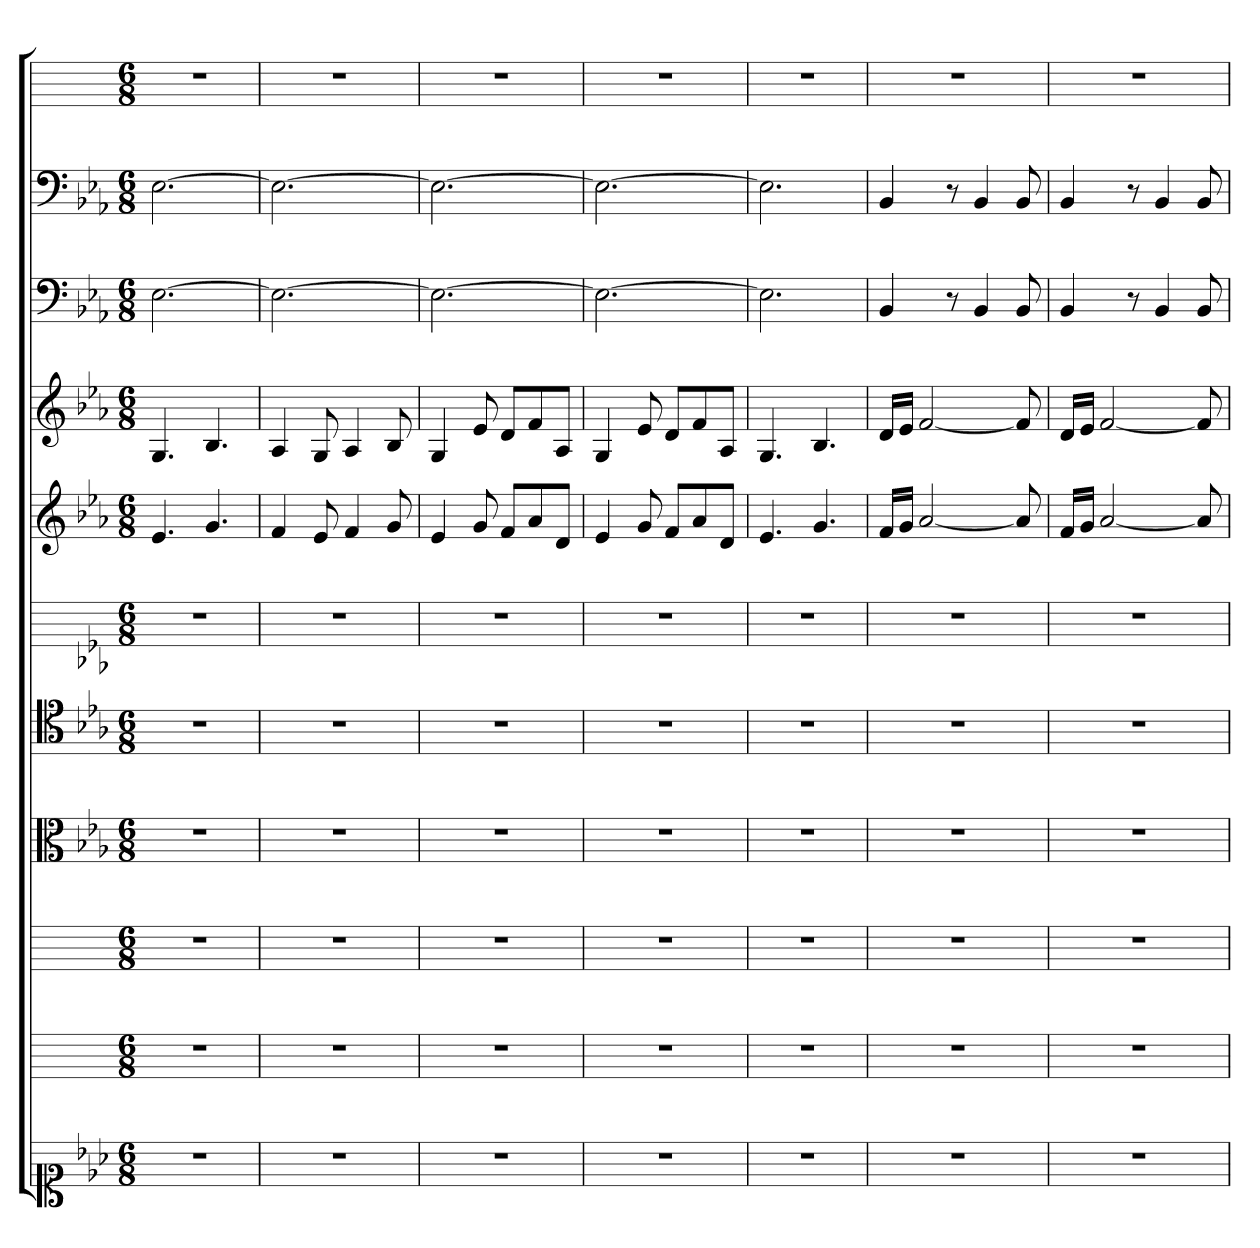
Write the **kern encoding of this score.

**kern	**kern	**kern	**kern	**kern	**kern	**kern	**kern	**kern	**kern	**kern
*part11	*part10	*part9	*part8	*part7	*part6	*part5	*part4	*part3	*part2	*part1
*staff11	*staff10	*staff9	*staff8	*staff7	*staff6	*staff5	*staff4	*staff3	*staff2	*staff1
*clefC1	*	*	*clefC3	*clefC4	*	*	*	*	*	*
*k[b-e-a-]	*k[]	*k[]	*k[b-e-a-]	*k[b-e-a-]	*k[b-e-a-]	*k[b-e-a-]	*k[b-e-a-]	*k[b-e-a-]	*k[b-e-a-]	*k[]
*M6/8	*M6/8	*M6/8	*M6/8	*M6/8	*M6/8	*M6/8	*M6/8	*M6/8	*M6/8	*M6/8
=1	=1	=1	=1	=1	=1	=1	=1	=1	=1	=1
2.r	2.r	2.r	2.r	2.r	2.r	4.e-	4.G	[2.E-	[2.E-	2.r
.	.	.	.	.	.	4.g	4.B-	.	.	.
=2	=2	=2	=2	=2	=2	=2	=2	=2	=2	=2
2.r	2.r	2.r	2.r	2.r	2.r	4f	4A-	2.E-_	2.E-_	2.r
.	.	.	.	.	.	8e-	8G	.	.	.
.	.	.	.	.	.	4f	4A-	.	.	.
.	.	.	.	.	.	8g	8B-	.	.	.
=3	=3	=3	=3	=3	=3	=3	=3	=3	=3	=3
2.r	2.r	2.r	2.r	2.r	2.r	4e-	4G	2.E-_	2.E-_	2.r
.	.	.	.	.	.	8g	8e-	.	.	.
.	.	.	.	.	.	8fL	8dL	.	.	.
.	.	.	.	.	.	8a-	8f	.	.	.
.	.	.	.	.	.	8dJ	8A-J	.	.	.
=4	=4	=4	=4	=4	=4	=4	=4	=4	=4	=4
2.r	2.r	2.r	2.r	2.r	2.r	4e-	4G	2.E-_	2.E-_	2.r
.	.	.	.	.	.	8g	8e-	.	.	.
.	.	.	.	.	.	8fL	8dL	.	.	.
.	.	.	.	.	.	8a-	8f	.	.	.
.	.	.	.	.	.	8dJ	8A-J	.	.	.
=5	=5	=5	=5	=5	=5	=5	=5	=5	=5	=5
2.r	2.r	2.r	2.r	2.r	2.r	4.e-	4.G	2.E-]	2.E-]	2.r
.	.	.	.	.	.	4.g	4.B-	.	.	.
=6	=6	=6	=6	=6	=6	=6	=6	=6	=6	=6
2.r	2.r	2.r	2.r	2.r	2.r	16fLL	16dLL	4BB-	4BB-	2.r
.	.	.	.	.	.	16gJJ	16e-JJ	.	.	.
.	.	.	.	.	.	[2a-	[2f	.	.	.
.	.	.	.	.	.	.	.	8r	8r	.
.	.	.	.	.	.	.	.	4BB-	4BB-	.
.	.	.	.	.	.	8a-]	8f]	8BB-	8BB-	.
=7	=7	=7	=7	=7	=7	=7	=7	=7	=7	=7
2.r	2.r	2.r	2.r	2.r	2.r	16fLL	16dLL	4BB-	4BB-	2.r
.	.	.	.	.	.	16gJJ	16e-JJ	.	.	.
.	.	.	.	.	.	[2a-	[2f	.	.	.
.	.	.	.	.	.	.	.	8r	8r	.
.	.	.	.	.	.	.	.	4BB-	4BB-	.
.	.	.	.	.	.	8a-]	8f]	8BB-	8BB-	.
=	=	=	=	=	=	=	=	=	=	=
*-	*-	*-	*-	*-	*-	*-	*-	*-	*-	*-
